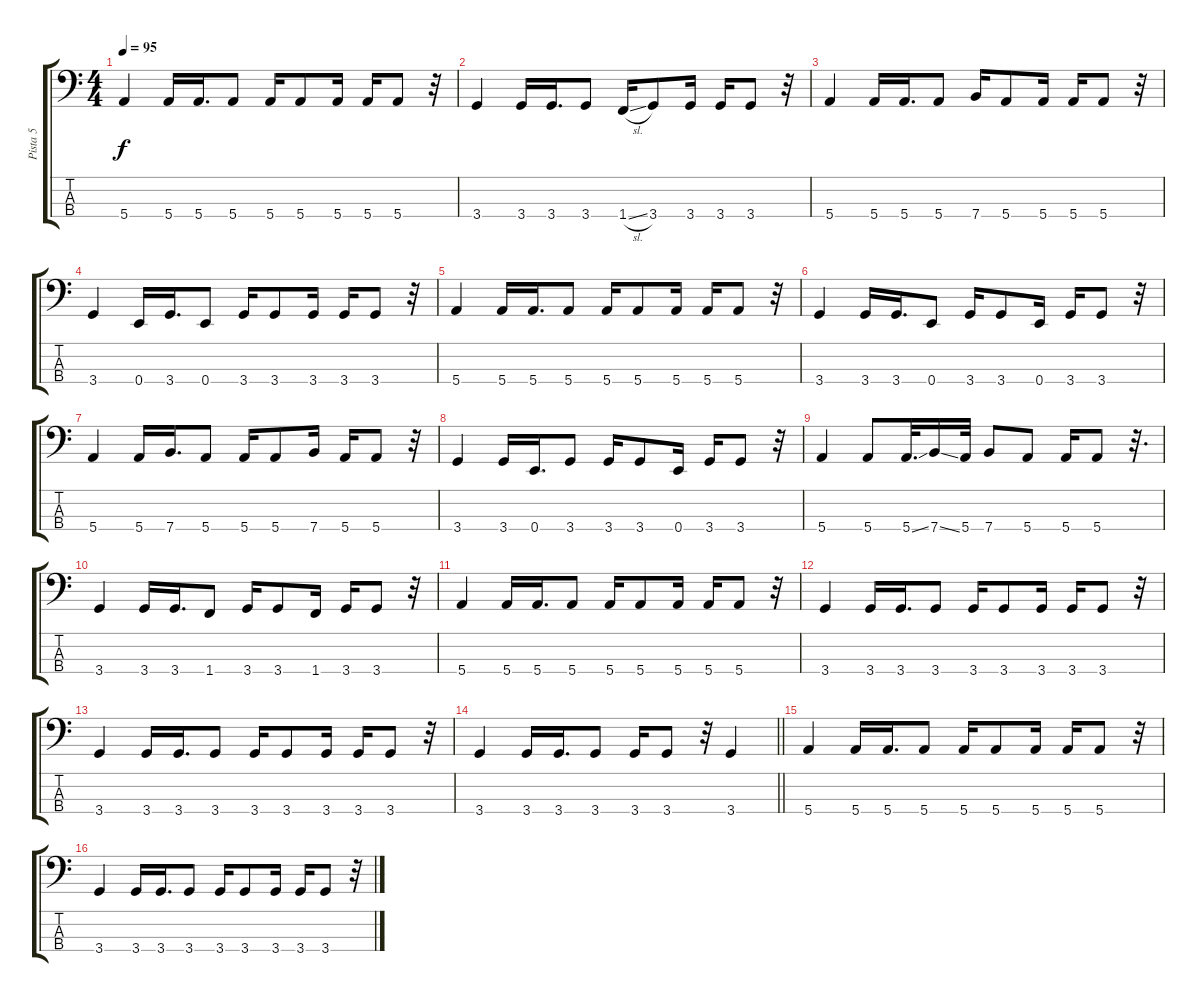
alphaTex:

\track ("Pista 5" "Pista 5") {instrument electricbassfinger}
\staff {score tabs}
\tuning (G2 D2 A1 E1) {hide}
\ts (4 4)
\tempo 95
\clef f4
\ks c
5.4.4{dy f} 5.4.16 5.4.16{d} 5.4.8 5.4.16 5.4.8 5.4.16 5.4.16 5.4.8 r.32 |
3.4.4 3.4.16 3.4.16{d} 3.4.8 1.4{sl}.16 3.4.8 3.4.16 3.4.16 3.4.8 r.32 |
5.4.4 5.4.16 5.4.16{d} 5.4.8 7.4.16 5.4.8 5.4.16 5.4.16 5.4.8 r.32 |
3.4.4 0.4.16 3.4.16{d} 0.4.8 3.4.16 3.4.8 3.4.16 3.4.16 3.4.8 r.32 |
5.4.4 5.4.16 5.4.16{d} 5.4.8 5.4.16 5.4.8 5.4.16 5.4.16 5.4.8 r.32 |
3.4.4 3.4.16 3.4.16{d} 0.4.8 3.4.16 3.4.8 0.4.16 3.4.16 3.4.8 r.32 |
5.4.4 5.4.16 7.4.16{d} 5.4.8 5.4.16 5.4.8 7.4.16 5.4.16 5.4.8 r.32 |
3.4.4 3.4.16 0.4.16{d} 3.4.8 3.4.16 3.4.8 0.4.16 3.4.16 3.4.8 r.32 |
5.4.4 5.4.8 5.4{ss}.32{d} 7.4{ss}.16 5.4.32 7.4.8 5.4.8 5.4.16 5.4.8 r.32{d} |
3.4.4 3.4.16 3.4.16{d} 1.4.8 3.4.16 3.4.8 1.4.16 3.4.16 3.4.8 r.32 |
5.4.4 5.4.16 5.4.16{d} 5.4.8 5.4.16 5.4.8 5.4.16 5.4.16 5.4.8 r.32 |
3.4.4 3.4.16 3.4.16{d} 3.4.8 3.4.16 3.4.8 3.4.16 3.4.16 3.4.8 r.32 |
3.4.4 3.4.16 3.4.16{d} 3.4.8 3.4.16 3.4.8 3.4.16 3.4.16 3.4.8 r.32 |
\barLineRight lightlight
3.4.4 3.4.16 3.4.16{d} 3.4.8 3.4.16 3.4.8 r.32 3.4.4 |
\section ("" "")
5.4.4 5.4.16 5.4.16{d} 5.4.8 5.4.16 5.4.8 5.4.16 5.4.16 5.4.8 r.32 |
3.4.4 3.4.16 3.4.16{d} 3.4.8 3.4.16 3.4.8 3.4.16 3.4.16 3.4.8 r.32
